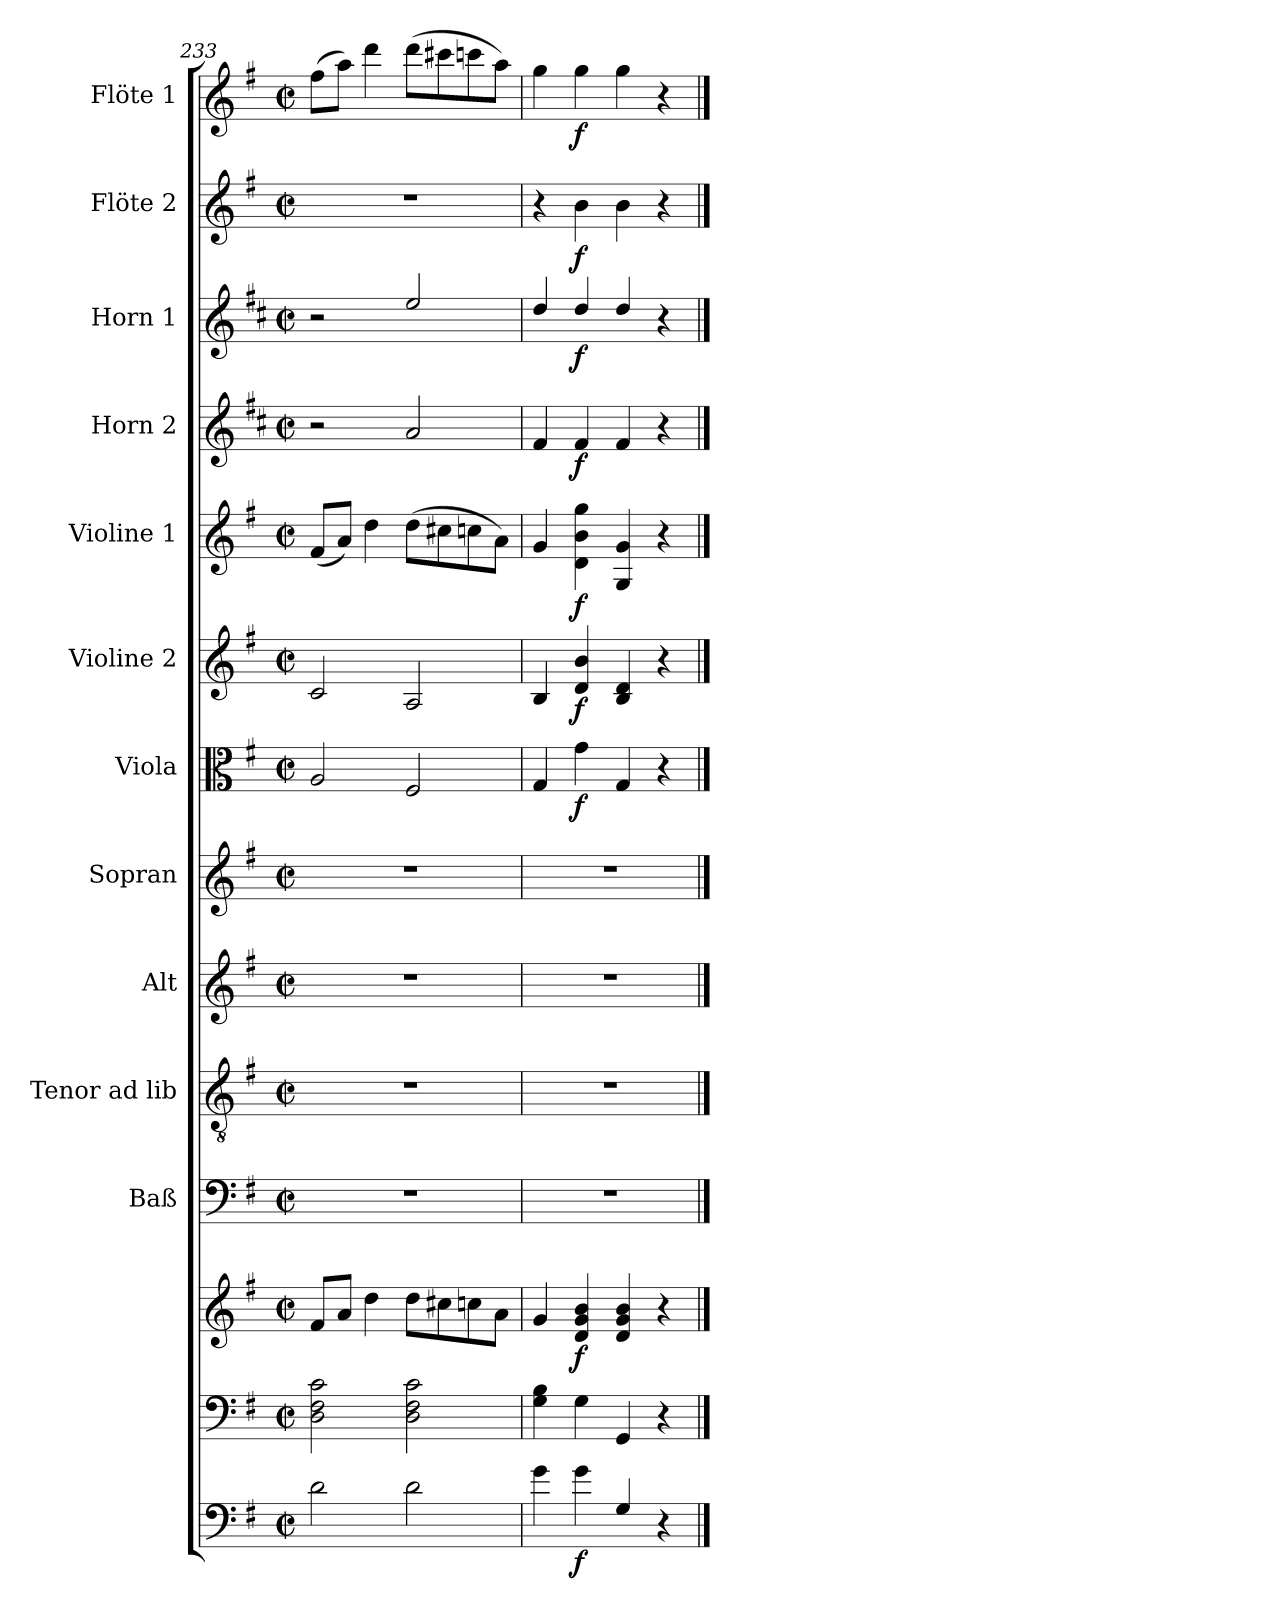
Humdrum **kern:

**kern	**dynam	**kern	**kern	**dynam	**kern	**kern	**kern	**kern	**kern	**dynam	**kern	**dynam	**kern	**dynam	**kern	**dynam	**kern	**dynam	**kern	**dynam	**kern	**dynam
*part13	*part13	*part12	*part12	*part12	*part11	*part10	*part9	*part8	*part7	*part7	*part6	*part6	*part5	*part5	*part4	*part4	*part3	*part3	*part2	*part2	*part1	*part1
*staff14	*staff14	*staff13	*staff12	*staff12/13	*staff11	*staff10	*staff9	*staff8	*staff7	*staff7	*staff6	*staff6	*staff5	*staff5	*staff4	*staff4	*staff3	*staff3	*staff2	*staff2	*staff1	*staff1
*	*	*	*	*	*I"Baß	*I"Tenor ad lib	*I"Alt	*I"Sopran	*I"Viola	*	*I"Violine 2	*	*I"Violine 1	*	*I"Horn 2	*	*I"Horn 1	*	*I"Flöte 2	*	*I"Flöte 1	*
*	*	*	*	*	*I'Baß	*I'Ten	*I'Alt	*I'Sop	*I'Vla.	*	*I'Vln. 2	*	*I'Vln. 1	*	*I'Hrn. 2	*	*I'Hrn. 1	*	*I'Fl. 2	*	*I'Fl. 1	*
*clefF4	*	*clefF4	*clefG2	*	*clefF4	*clefGv2	*clefG2	*clefG2	*clefC3	*	*clefG2	*	*clefG2	*	*clefG2	*	*clefG2	*	*clefG2	*	*clefG2	*
*ITrd7c12	*	*	*	*	*	*	*	*	*	*	*	*	*	*	*ITrd4c7	*	*ITrd4c7	*	*	*	*	*
*k[f#]	*	*k[f#]	*k[f#]	*	*k[f#]	*k[f#]	*k[f#]	*k[f#]	*k[f#]	*	*k[f#]	*	*k[f#]	*	*k[f#]	*	*k[f#]	*	*k[f#]	*	*k[f#]	*
*G:	*	*G:	*G:	*	*G:	*G:	*G:	*G:	*G:	*	*G:	*	*G:	*	*G:	*	*G:	*	*G:	*	*G:	*
*M2/2	*	*M2/2	*M2/2	*	*M2/2	*M2/2	*M2/2	*M2/2	*M2/2	*	*M2/2	*	*M2/2	*	*M2/2	*	*M2/2	*	*M2/2	*	*M2/2	*
*met(c|)	*	*met(c|)	*met(c|)	*	*met(c|)	*met(c|)	*met(c|)	*met(c|)	*met(c|)	*	*met(c|)	*	*met(c|)	*	*met(c|)	*	*met(c|)	*	*met(c|)	*	*met(c|)	*
=233	=233	=233	=233	=233	=233	=233	=233	=233	=233	=233	=233	=233	=233	=233	=233	=233	=233	=233	=233	=233	=233	=233
2D\	.	2D\ 2F#\ 2c\	8f#/L	.	1r	1r	1r	1r	2A/	.	2c/	.	(<8f#/L	.	2r	.	2r	.	1r	.	(>8ff#\L	.
.	.	.	8a/J	.	.	.	.	.	.	.	.	.	8a/J)	.	.	.	.	.	.	.	8aa\J)	.
.	.	.	4dd\	.	.	.	.	.	.	.	.	.	4dd\	.	.	.	.	.	.	.	4ddd\	.
2D\	.	2D\ 2F#\ 2c\	8dd\L	.	.	.	.	.	2F#/	.	2A/	.	(>8dd\L	.	2d/	.	2a/	.	.	.	(>8ddd\L	.
.	.	.	8cc#X\	.	.	.	.	.	.	.	.	.	8cc#X\	.	.	.	.	.	.	.	8ccc#X\	.
.	.	.	8ccn\	.	.	.	.	.	.	.	.	.	8ccn\	.	.	.	.	.	.	.	8cccn\	.
.	.	.	8a\J	.	.	.	.	.	.	.	.	.	8a\J)	.	.	.	.	.	.	.	8aa\J)	.
=234	=234	=234	=234	=234	=234	=234	=234	=234	=234	=234	=234	=234	=234	=234	=234	=234	=234	=234	=234	=234	=234	=234
4G\	.	4G\ 4B\	4g/	.	1r	1r	1r	1r	4G/	.	4B/	.	4g/	.	4B/	.	4g/	.	4r	.	4gg\	.
!	!LO:DY:b	!	!	!LO:DY:b	!	!	!	!	!	!LO:DY:b	!	!LO:DY:b	!	!LO:DY:b	!	!LO:DY:b	!	!LO:DY:b	!	!LO:DY:b	!	!LO:DY:b
4G\	f	4G\	4d/ 4g/ 4b/	f	.	.	.	.	4g\	f	4d/ 4b/	f	4d\ 4b\ 4gg\	f	4B/	f	4g/	f	4b\	f	4gg\	f
4GG/	.	4GG/	4d/ 4g/ 4b/	.	.	.	.	.	4G/	.	4B/ 4d/	.	4G/ 4g/	.	4B/	.	4g/	.	4b\	.	4gg\	.
4r	.	4r	4r	.	.	.	.	.	4r	.	4r	.	4r	.	4r	.	4r	.	4r	.	4r	.
==	==	==	==	==	==	==	==	==	==	==	==	==	==	==	==	==	==	==	==	==	==	==
*-	*-	*-	*-	*-	*-	*-	*-	*-	*-	*-	*-	*-	*-	*-	*-	*-	*-	*-	*-	*-	*-	*-
